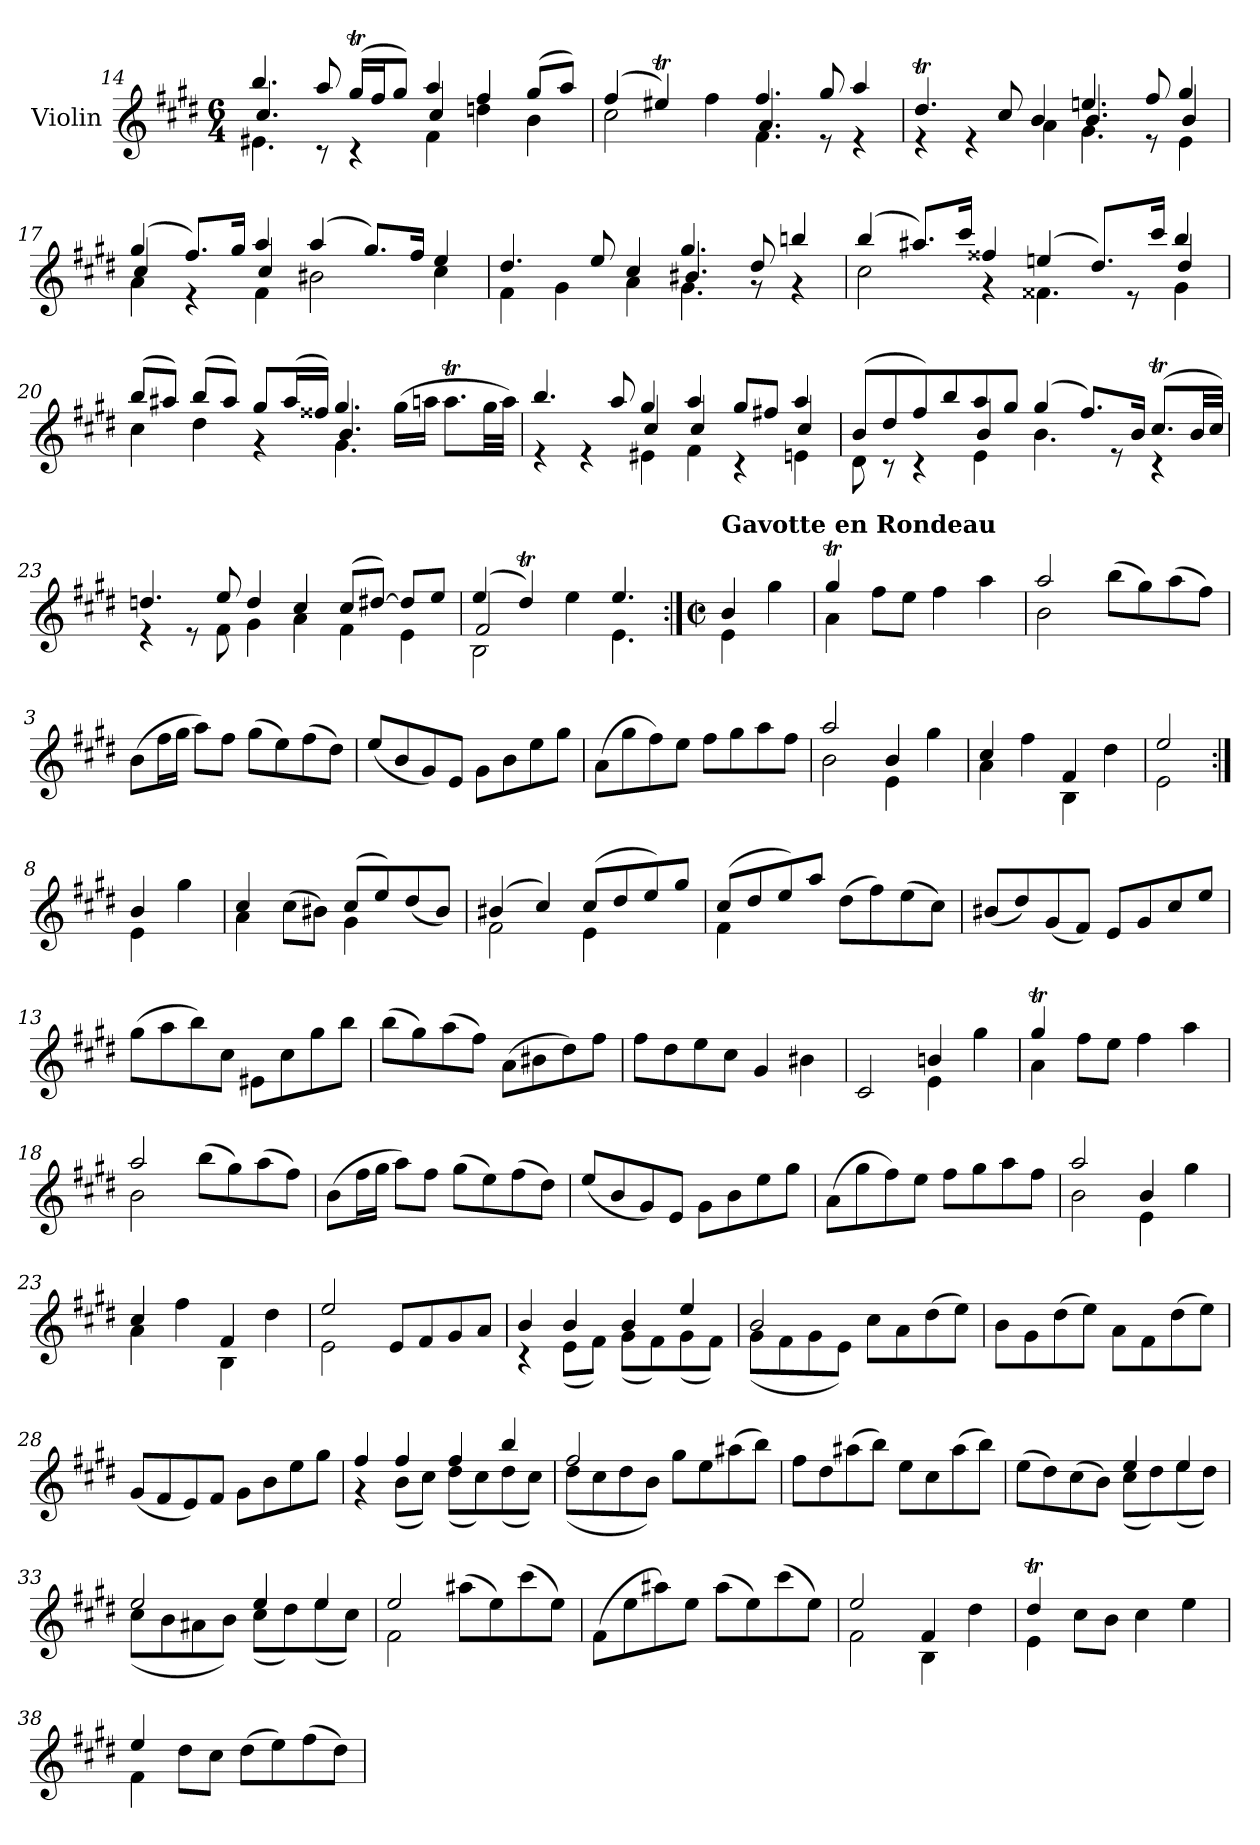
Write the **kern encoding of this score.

**kern
*part1
*staff1
*I"Violin
*I'Vln.
*clefG2
*k[f#c#g#d#]
*M6/4
=14
*^
*	*^
4.bb/	4.e#X\	4.cc#/
8aa/	8r	8ryy
(>16gg#t/LL	4r	4ryy
16ff#/J	.	.
8gg#/J)	.	.
4aa/	4f#\	4cc#/
4ff#/	4ddn\	4ryy
(>8gg#/L	4b\	4ryy
8aa/J)	.	.
=15	=15	=15
(>4ff#/	2cc#\	2ryy
4ee#Xt/)	.	.
4ff#\	4ryy	4ryy
4.ff#/	4.f#\	4.a/
8gg#/	8r	8ryy
4aa/	4r	4ryy
=16	=16	=16
4.dd#t/	4r	4ryy
.	4r	4ryy
8cc#/	.	.
4b/	4a\	4ryy
4.een/	4.g#\	4.b/
8ff#/	8r	8ryy
4gg#/	4e\	4b/
=17	=17	=17
(>4gg#/	4a\	4cc#/
8.ff#/L)	4r	4ryy
16gg#/Jk	.	.
4aa/	4f#\	4cc#/
(>4aa/	2b#X\	4ryy
8.gg#/L)	.	4ryy
16ff#/Jk	.	.
4ee/	4cc#\	4ryy
=18	=18	=18
4.dd#/	4f#\	4ryy
.	4g#\	4ryy
8ee/	.	.
4cc#/	4a\	4ryy
4.gg#/	4.g#\	4.b#X/
8dd#/	8r	8ryy
4bbn/	4r	4ryy
=19	=19	=19
(>4bb/	2cc#\	4ryy
8.aa#X/L)	.	4ryy
16ccc#/Jk	.	.
4ff##X/	4r	4ryy
(>4een/	4.f##X\	4ryy
8.dd#/L)	.	4ryy
.	8r	.
16ccc#/Jk	.	.
4bb/	4g#\	4dd#/
=20	=20	=20
(>8bb/L	4cc#\	4ryy
8aa#X/J)	.	.
(>8bb/L	4dd#\	4ryy
8aa#/J)	.	.
8gg#/L	4r	4ryy
(>16aa#/L	.	.
16ff##X/JJ)	.	.
4.gg#/	4.g#\	4.b/
(>16gg#\LL	8ryy	8ryy
16aan\JJ	.	.
8.aaT\L	4ryy	4ryy
32gg#\LL	.	.
32aa\JJJ)	.	.
=21	=21	=21
4.bb/	4r	4ryy
.	4r	4ryy
8aa/	.	.
4gg#/	4e#X\	4cc#/
4aa/	4f#\	4cc#/
8gg#/L	4r	4ryy
8ff#X/J	.	.
4aa/	4en\	4cc#/
=22	=22	=22
(>8b/L	8d#\	2ryy
8dd#/	8r	.
8ff#/)	4r	.
8bb/	.	.
8aa/	4e\	4b/
8gg#/J	.	.
(>4gg#/	4.b\	4ryy
8.ff#/L)	.	2ryy
.	8r	.
16b/Jk	.	.
(>8.cc#T/L	4r	.
32b/LL	.	.
32cc#/JJJ)	.	.
*	*v	*v
=23	=23
4.ddn/	4r
.	8r
8ee/	8f#\
4dd/	4g#\
4cc#/	4a\
(>8cc#/L	4f#\
[8dd#X/J)	.
8dd#/L]	4e\
8ee/J	.
=24	=24
*	*^
(>4ee/	2B\	2f#/
4dd#t/)	.	.
4ee\	4ryy	4ryy
4.ee/	4.e\	4.ryy
*v	*v	*v
=:|!
*M2/2
*met(c|)
*^
*	*^
!LO:TX:a:B:t=Gavotte en Rondeau	!	!
*	*v	*v
4b/	4e\
4gg#\	4ryy
=1	=1
4gg#t/	4a\
8ff#\L	4ryy
8ee\J	.
4ff#\	2ryy
4aa\	.
=2	=2
2aa/	2b\
(>8bb\L	2ryy
8gg#\)	.
(>8aa\	.
8ff#\J)	.
*v	*v
=3
(>8b\L
16ff#\L
16gg#\JJ
8aa\L)
8ff#\J
(>8gg#\L
8ee\)
(>8ff#\
8dd#\J)
=4
(<8ee/L
8b/
8g#/)
8e/J
8g#\L
8b\
8ee\
8gg#\J
=5
(>8a\L
8gg#\
8ff#\)
8ee\J
8ff#\L
8gg#\
8aa\
8ff#\J
=6
*^
2aa/	2b\
4b/	4e\
4gg#\	4ryy
=7	=7
4cc#/	4a\
4ff#\	4ryy
4f#/	4B\
4dd#\	4ryy
=8	=8
2ee/	2e\
=8X1:|!	=8X1:|!
4b/	4e\
4gg#\	4ryy
=9	=9
4cc#/	4a\
(>8cc#\L	4ryy
8b#X\J)	.
(>8cc#/L	4g#\
8ee/)	.
(<8dd#/	4ryy
8b#/J)	.
=10	=10
(>4b#X/	2f#\
4cc#/)	.
(>8cc#/L	4e\
8dd#/	.
8ee/)	4ryy
8gg#/J	.
=11	=11
(>8cc#/L	4f#\
8dd#/	.
8ee/)	4ryy
8aa/J	.
(>8dd#\L	2ryy
8ff#\)	.
(>8ee\	.
8cc#\J)	.
*v	*v
=12
(<8b#X/L
8dd#/)
(<8g#/
8f#/J)
8e/L
8g#/
8cc#/
8ee/J
=13
(>8gg#\L
8aa\
8bb\)
8cc#\J
8e#X\L
8cc#\
8gg#\
8bb\J
=14
(>8bb\L
8gg#\)
(>8aa\
8ff#\J)
(>8a\L
8b#X\
8dd#\)
8ff#\J
=15
8ff#\L
8dd#\
8ee\
8cc#\J
4g#/
4b#X\
=16
*^
2c#/	2ryy
4bn/	4e\
4gg#\	4ryy
=17	=17
4gg#t/	4a\
8ff#\L	4ryy
8ee\J	.
4ff#\	2ryy
4aa\	.
=18	=18
2aa/	2b\
(>8bb\L	2ryy
8gg#\)	.
(>8aa\	.
8ff#\J)	.
*v	*v
=19
(>8b\L
16ff#\L
16gg#\JJ
8aa\L)
8ff#\J
(>8gg#\L
8ee\)
(>8ff#\
8dd#\J)
=20
(<8ee/L
8b/
8g#/)
8e/J
8g#\L
8b\
8ee\
8gg#\J
=21
(>8a\L
8gg#\
8ff#\)
8ee\J
8ff#\L
8gg#\
8aa\
8ff#\J
=22
*^
2aa/	2b\
4b/	4e\
4gg#\	4ryy
=23	=23
4cc#/	4a\
4ff#\	4ryy
4f#/	4B\
4dd#\	4ryy
=24	=24
2ee/	2e\
8e/L	2ryy
8f#/	.
8g#/	.
8a/J	.
=25	=25
4b/	4r
4b/	(<8e\L
.	8f#\J)
4b/	(<8g#\L
.	8f#\)
4ee/	(<8g#\
.	8f#\J)
=26	=26
2b/	(<8g#\L
.	8f#\
.	8g#\
.	8e\J)
2ryy	8cc#\L
.	8a\
.	(>8dd#\
.	8ee\J)
*v	*v
=27
8b\L
8g#\
(>8dd#\
8ee\J)
8a\L
8f#\
(>8dd#\
8ee\J)
=28
(<8g#/L
8f#/
8e/)
8f#/J
8g#\L
8b\
8ee\
8gg#\J
=29
*^
4ff#/	4r
4ff#/	(<8b\L
.	8cc#\J)
4ff#/	(<8dd#\L
.	8cc#\)
4bb/	(<8dd#\
.	8cc#\J)
=30	=30
2ff#/	(<8dd#\L
.	8cc#\
.	8dd#\
.	8b\J)
2ryy	8gg#\L
.	8ee\
.	(>8aa#X\
.	8bb\J)
*v	*v
=31
8ff#\L
8dd#\
(>8aa#X\
8bb\J)
8ee\L
8cc#\
(>8aa#\
8bb\J)
=32
*^
2ryy	(>8ee\L
.	8dd#\)
.	(>8cc#\
.	8b\J)
4ee/	(<8cc#\L
.	8dd#\)
4ee/	(<8ee\
.	8dd#\J)
=33	=33
2ee/	(<8cc#\L
.	8b\
.	8a#X\
.	8b\J)
4ee/	(<8cc#\L
.	8dd#\)
4ee/	(<8ee\
.	8cc#\J)
=34	=34
2ee/	2f#\
2ryy	(>8aa#X\L
.	8ee\)
.	(>8ccc#\
.	8ee\J)
*v	*v
=35
(>8f#\L
8ee\
8aa#X\)
8ee\J
(>8aa#\L
8ee\)
(>8ccc#\
8ee\J)
=36
*^
2ee/	2f#\
4f#/	4B\
4dd#\	4ryy
=37	=37
4dd#t/	4e\
8cc#\L	4ryy
8b\J	.
4cc#\	2ryy
4ee\	.
=38	=38
4ee/	4f#\
8dd#\L	4ryy
8cc#\J	.
(>8dd#\L	2ryy
8ee\)	.
(>8ff#\	.
8dd#\J)	.
*v	*v
=
*-
